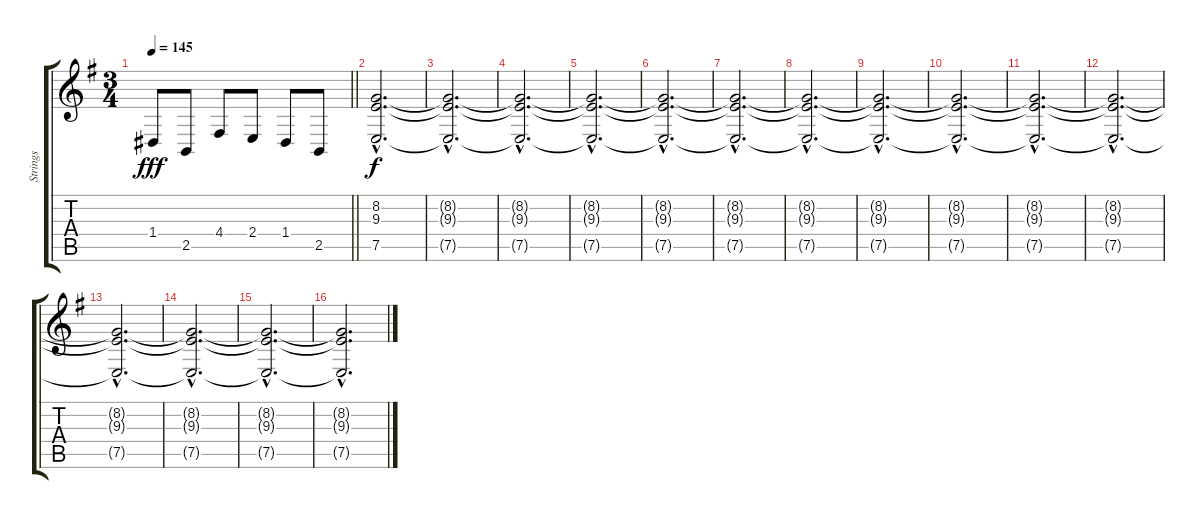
\track ("Strings" "Strings") {instrument stringensemble1}
\staff {score tabs}
\tuning (E4 B3 G3 D3 A2 E2) {hide}
\ts (3 4)
\tempo 145
\clef g2
\barLineRight lightlight
\ks eminor
1.4.8{dy fff} 2.5.8 4.4.8 2.4.8 1.4.8 2.5.8 |
(8.2{hac} 9.3{hac} 7.5{hac}).2{d dy f} |
(8.2{hac t} 9.3{hac t} 7.5{hac t}).2{d} |
(8.2{hac t} 9.3{hac t} 7.5{hac t}).2{d} |
(8.2{hac t} 9.3{hac t} 7.5{hac t}).2{d} |
(8.2{hac t} 9.3{hac t} 7.5{hac t}).2{d} |
(8.2{hac t} 9.3{hac t} 7.5{hac t}).2{d} |
(8.2{hac t} 9.3{hac t} 7.5{hac t}).2{d} |
(8.2{hac t} 9.3{hac t} 7.5{hac t}).2{d} |
(8.2{hac t} 9.3{hac t} 7.5{hac t}).2{d} |
(8.2{hac t} 9.3{hac t} 7.5{hac t}).2{d} |
(8.2{hac t} 9.3{hac t} 7.5{hac t}).2{d} |
(8.2{hac t} 9.3{hac t} 7.5{hac t}).2{d} |
(8.2{hac t} 9.3{hac t} 7.5{hac t}).2{d} |
(8.2{hac t} 9.3{hac t} 7.5{hac t}).2{d} |
(8.2{hac t} 9.3{hac t} 7.5{hac t}).2{d}
